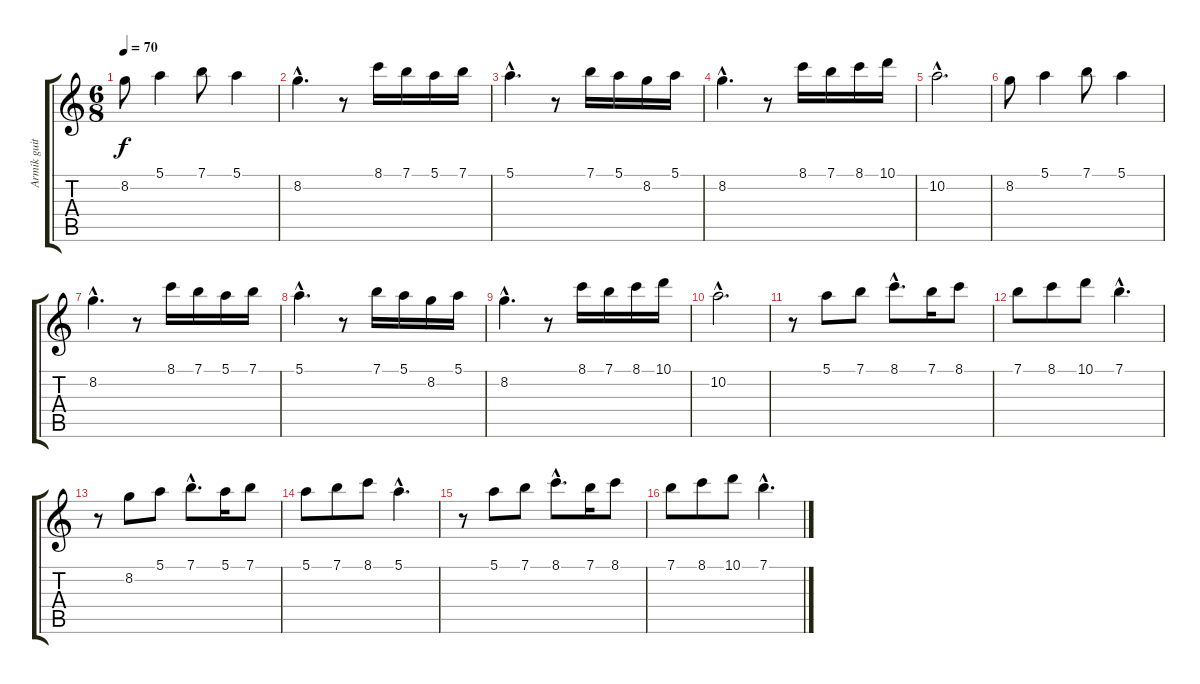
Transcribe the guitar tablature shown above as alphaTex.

\track ("Armik guitar" "Armik guit") {instrument acousticguitarnylon}
\staff {score tabs}
\tuning (E4 B3 G3 D3 A2 E2) {hide}
\ts (6 8)
\tempo 70
\clef g2
\ks c
8.2.8{dy f instrument acousticguitarnylon} 5.1.4 7.1.8 5.1.4 |
8.2{hac}.4{d} r.8 8.1.16 7.1.16 5.1.16 7.1.16 |
5.1{hac}.4{d} r.8 7.1.16 5.1.16 8.2.16 5.1.16 |
8.2{hac}.4{d} r.8 8.1.16 7.1.16 8.1.16 10.1.16 |
10.2{hac}.2{d} |
8.2.8 5.1.4 7.1.8 5.1.4 |
8.2{hac}.4{d} r.8 8.1.16 7.1.16 5.1.16 7.1.16 |
5.1{hac}.4{d} r.8 7.1.16 5.1.16 8.2.16 5.1.16 |
8.2{hac}.4{d} r.8 8.1.16 7.1.16 8.1.16 10.1.16 |
10.2{hac}.2{d} |
r.8 5.1.8 7.1.8 8.1{hac}.8{d} 7.1.16 8.1.8 |
7.1.8 8.1.8 10.1.8 7.1{hac}.4{d} |
r.8 8.2.8 5.1.8 7.1{hac}.8{d} 5.1.16 7.1.8 |
5.1.8 7.1.8 8.1.8 5.1{hac}.4{d} |
r.8 5.1.8 7.1.8 8.1{hac}.8{d} 7.1.16 8.1.8 |
7.1.8 8.1.8 10.1.8 7.1{hac}.4{d}
